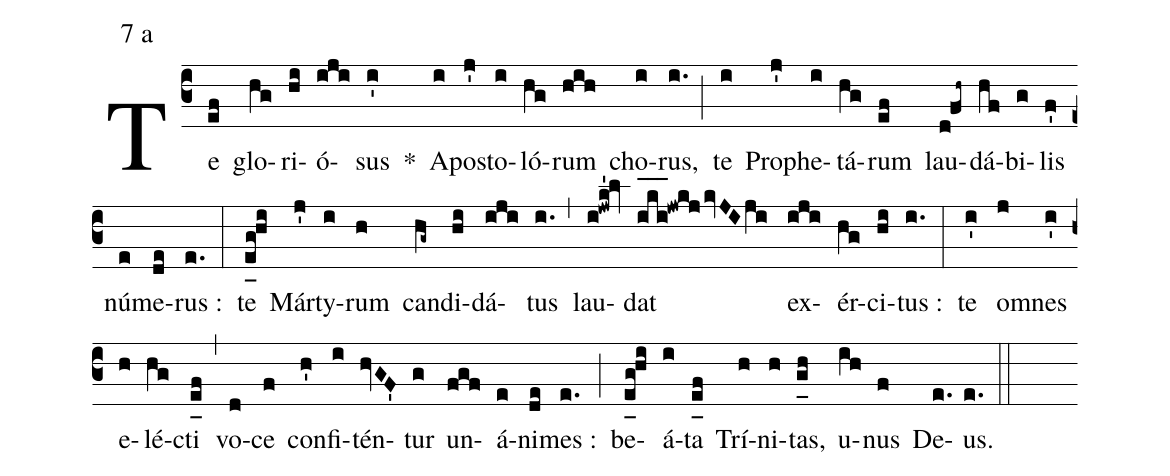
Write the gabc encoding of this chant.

mode:7 a;
%%
(c3) Te(ef) glo(hg)ri(hi)ó(iji)sus(i') *() A(i)po(j')sto(i)ló(hg)rum(hih) cho(i)rus,(i.) (;) te(i) Pro(j')phe(i)tá(hg)rum(ef) lau(d!fh~)dá(hf)bi(g)lis(f') nú(e)me(de)rus :(e.) (:) te(e_[uh:l]g!hi) Már(j')ty(i)rum(h) can(hg~)di(hi)dá(iji)tus(i.) (,) lau(i!jwk'!lv)dat(i_[hl:1]k_[hl:1]i_[hl:1]!jwkjkvJIji) ex(iji)ér(hg)ci(hi)tus :(i.) (:) te(i') o(j)mnes(i') e(h)lé(hg)cti(e_[uh:l]f) (,) vo(d)ce(f) con(h')fi(i)tén(hvGF')tur(g) un(fgf)á(e)ni(de)mes :(e.) (;) be(e_[uh:l]g!hi)á(i)ta(e_[uh:l]f) Trí(h)ni(h)tas,(g_[uh:l]h) u(ih)nus(f) De(e.)us.(e.) (::)
